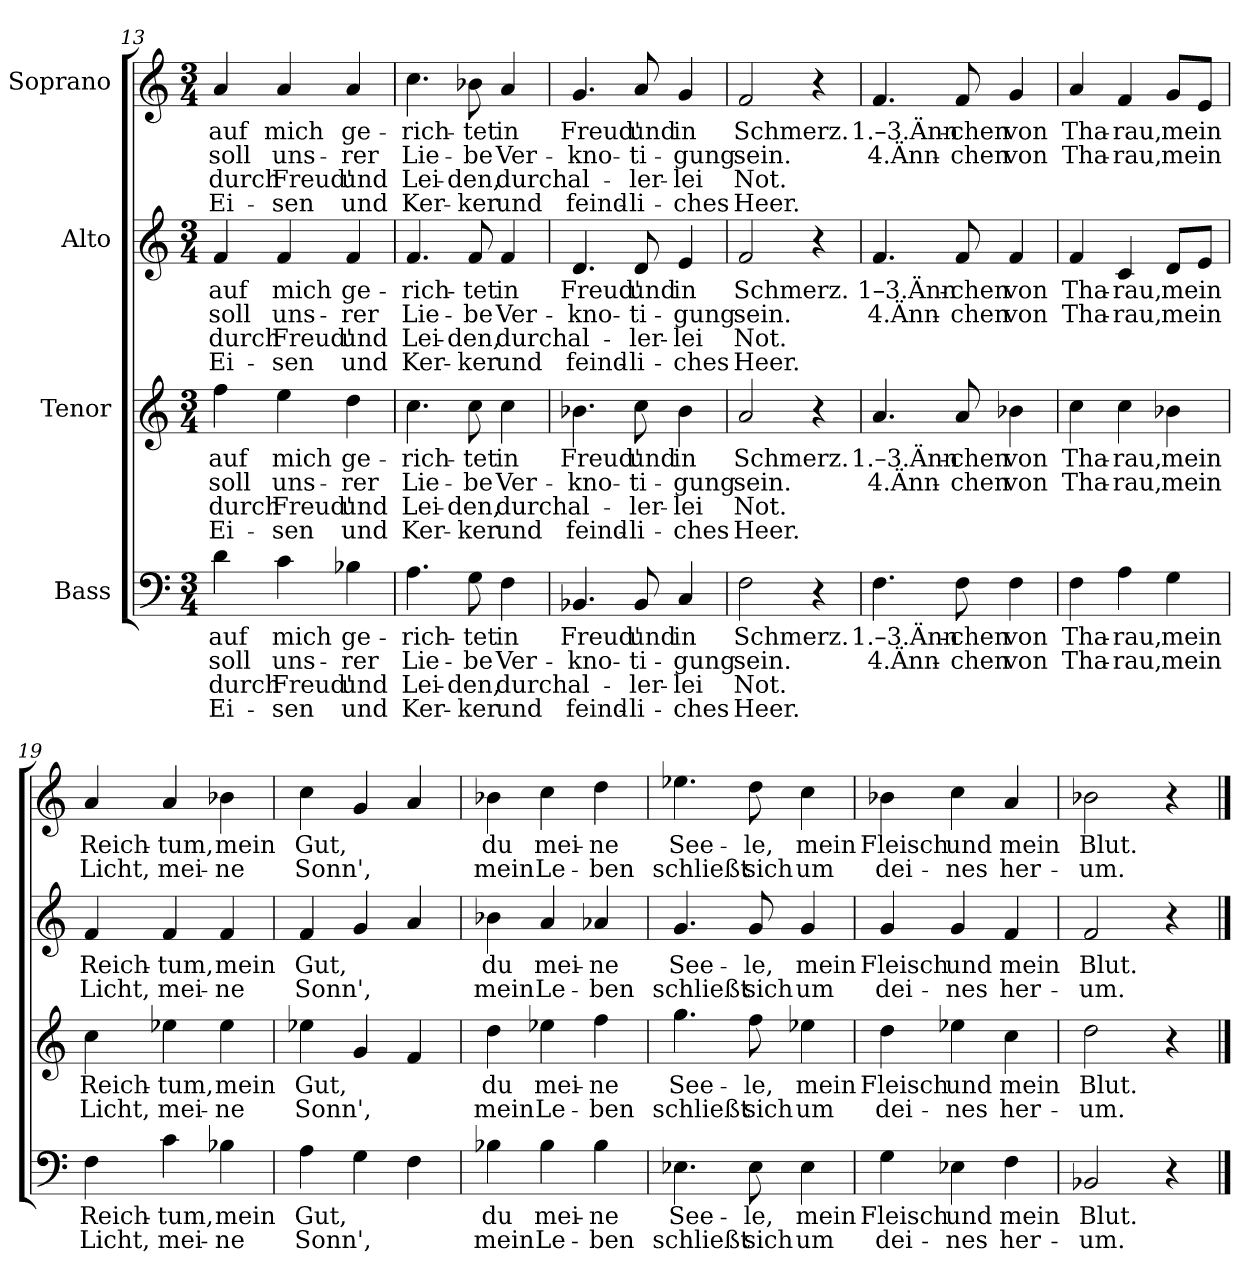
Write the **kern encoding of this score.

**kern	**text	**text	**text	**text	**kern	**text	**text	**text	**text	**kern	**text	**text	**text	**text	**kern	**text	**text	**text	**text
*part4	*part4	*part4	*part4	*part4	*part3	*part3	*part3	*part3	*part3	*part2	*part2	*part2	*part2	*part2	*part1	*part1	*part1	*part1	*part1
*staff4	*staff4	*staff4	*staff4	*staff4	*staff3	*staff3	*staff3	*staff3	*staff3	*staff2	*staff2	*staff2	*staff2	*staff2	*staff1	*staff1	*staff1	*staff1	*staff1
*I"Bass	*	*	*	*	*I"Tenor	*	*	*	*	*I"Alto	*	*	*	*	*I"Soprano	*	*	*	*
*clefF4	*	*	*	*	*clefG2	*	*	*	*	*clefG2	*	*	*	*	*clefG2	*	*	*	*
*k[]	*	*	*	*	*k[]	*	*	*	*	*k[]	*	*	*	*	*k[]	*	*	*	*
*M3/4	*	*	*	*	*M3/4	*	*	*	*	*M3/4	*	*	*	*	*M3/4	*	*	*	*
=13	=13	=13	=13	=13	=13	=13	=13	=13	=13	=13	=13	=13	=13	=13	=13	=13	=13	=13	=13
!	!LO:LY:b	!LO:LY:b	!LO:LY:b	!LO:LY:b	!	!LO:LY:b	!LO:LY:b	!LO:LY:b	!LO:LY:b	!	!LO:LY:b	!LO:LY:b	!LO:LY:b	!LO:LY:b	!	!LO:LY:b	!LO:LY:b	!LO:LY:b	!LO:LY:b
4d\	auf	soll	durch	Ei-	4ff\	auf	soll	durch	Ei-	4f/	auf	soll	durch	Ei-	4a/	auf	soll	durch	Ei-
!	!LO:LY:b	!LO:LY:b	!LO:LY:b	!LO:LY:b	!	!LO:LY:b	!LO:LY:b	!LO:LY:b	!LO:LY:b	!	!LO:LY:b	!LO:LY:b	!LO:LY:b	!LO:LY:b	!	!LO:LY:b	!LO:LY:b	!LO:LY:b	!LO:LY:b
4c\	mich	uns-	Freud'	-sen	4ee\	mich	uns-	Freud'	-sen	4f/	mich	uns-	Freud'	-sen	4a/	mich	uns-	Freud'	-sen
!	!LO:LY:b	!LO:LY:b	!LO:LY:b	!LO:LY:b	!	!LO:LY:b	!LO:LY:b	!LO:LY:b	!LO:LY:b	!	!LO:LY:b	!LO:LY:b	!LO:LY:b	!LO:LY:b	!	!LO:LY:b	!LO:LY:b	!LO:LY:b	!LO:LY:b
4B-X\	ge-	-rer	und	und	4dd\	ge-	-rer	und	und	4f/	ge-	-rer	und	und	4a/	ge-	-rer	und	und
=14	=14	=14	=14	=14	=14	=14	=14	=14	=14	=14	=14	=14	=14	=14	=14	=14	=14	=14	=14
!	!LO:LY:b	!LO:LY:b	!LO:LY:b	!LO:LY:b	!	!LO:LY:b	!LO:LY:b	!LO:LY:b	!LO:LY:b	!	!LO:LY:b	!LO:LY:b	!LO:LY:b	!LO:LY:b	!	!LO:LY:b	!LO:LY:b	!LO:LY:b	!LO:LY:b
4.A\	-rich-	Lie-	Lei-	Ker-	4.cc\	-rich-	Lie-	Lei-	Ker-	4.f/	-rich-	Lie-	Lei-	Ker-	4.cc\	-rich-	Lie-	Lei-	Ker-
!	!LO:LY:b	!LO:LY:b	!LO:LY:b	!LO:LY:b	!	!LO:LY:b	!LO:LY:b	!LO:LY:b	!LO:LY:b	!	!LO:LY:b	!LO:LY:b	!LO:LY:b	!LO:LY:b	!	!LO:LY:b	!LO:LY:b	!LO:LY:b	!LO:LY:b
8G\	-tet	-be	-den,	-ker	8cc\	-tet	-be	-den,	-ker	8f/	-tet	-be	-den,	-ker	8b-X\	-tet	-be	-den,	-ker
!	!LO:LY:b	!LO:LY:b	!LO:LY:b	!LO:LY:b	!	!LO:LY:b	!LO:LY:b	!LO:LY:b	!LO:LY:b	!	!LO:LY:b	!LO:LY:b	!LO:LY:b	!LO:LY:b	!	!LO:LY:b	!LO:LY:b	!LO:LY:b	!LO:LY:b
4F\	in	Ver-	durch	und	4cc\	in	Ver-	durch	und	4f/	in	Ver-	durch	und	4a/	in	Ver-	durch	und
!!LO:LB:g=z
=15	=15	=15	=15	=15	=15	=15	=15	=15	=15	=15	=15	=15	=15	=15	=15	=15	=15	=15	=15
!	!LO:LY:b	!LO:LY:b	!LO:LY:b	!LO:LY:b	!	!LO:LY:b	!LO:LY:b	!LO:LY:b	!LO:LY:b	!	!LO:LY:b	!LO:LY:b	!LO:LY:b	!LO:LY:b	!	!LO:LY:b	!LO:LY:b	!LO:LY:b	!LO:LY:b
4.BB-X/	Freud'	-kno-	al-	feind-	4.b-X\	Freud'	-kno-	al-	feind-	4.d/	Freud'	-kno-	al-	feind-	4.g/	Freud'	-kno-	al-	feind-
!	!LO:LY:b	!LO:LY:b	!LO:LY:b	!LO:LY:b	!	!LO:LY:b	!LO:LY:b	!LO:LY:b	!LO:LY:b	!	!LO:LY:b	!LO:LY:b	!LO:LY:b	!LO:LY:b	!	!LO:LY:b	!LO:LY:b	!LO:LY:b	!LO:LY:b
8BB-/	und	-ti-	-ler-	-li-	8cc\	und	-ti-	-ler-	-li-	8d/	und	-ti-	-ler-	-li-	8a/	und	-ti-	-ler-	-li-
!	!LO:LY:b	!LO:LY:b	!LO:LY:b	!LO:LY:b	!	!LO:LY:b	!LO:LY:b	!LO:LY:b	!LO:LY:b	!	!LO:LY:b	!LO:LY:b	!LO:LY:b	!LO:LY:b	!	!LO:LY:b	!LO:LY:b	!LO:LY:b	!LO:LY:b
4C/	in	-gung	-lei	-ches	4b-\	in	-gung	-lei	-ches	4e/	in	-gung	-lei	-ches	4g/	in	-gung	-lei	-ches
=16	=16	=16	=16	=16	=16	=16	=16	=16	=16	=16	=16	=16	=16	=16	=16	=16	=16	=16	=16
!	!LO:LY:b	!LO:LY:b	!LO:LY:b	!LO:LY:b	!	!LO:LY:b	!LO:LY:b	!LO:LY:b	!LO:LY:b	!	!LO:LY:b	!LO:LY:b	!LO:LY:b	!LO:LY:b	!	!LO:LY:b	!LO:LY:b	!LO:LY:b	!LO:LY:b
2F\	Schmerz.	sein.	Not.	Heer.	2a/	Schmerz.	sein.	Not.	Heer.	2f/	Schmerz.	sein.	Not.	Heer.	2f/	Schmerz.	sein.	Not.	Heer.
4r	.	.	.	.	4r	.	.	.	.	4r	.	.	.	.	4r	.	.	.	.
!!LO:PB:g=z
=17	=17	=17	=17	=17	=17	=17	=17	=17	=17	=17	=17	=17	=17	=17	=17	=17	=17	=17	=17
!	!LO:LY:b	!LO:LY:b	!	!	!	!LO:LY:b	!LO:LY:b	!	!	!	!LO:LY:b	!LO:LY:b	!	!	!	!LO:LY:b	!LO:LY:b	!	!
4.F\	1.–3.Änn-	4.Änn-	.	.	4.a/	1.–3.Änn-	4.Änn-	.	.	4.f/	1–3.Änn-	4.Änn-	.	.	4.f/	1.–3.Änn-	4.Änn-	.	.
!	!LO:LY:b	!LO:LY:b	!	!	!	!LO:LY:b	!LO:LY:b	!	!	!	!LO:LY:b	!LO:LY:b	!	!	!	!LO:LY:b	!LO:LY:b	!	!
8F\	-chen	-chen	.	.	8a/	-chen	-chen	.	.	8f/	-chen	-chen	.	.	8f/	-chen	-chen	.	.
!	!LO:LY:b	!LO:LY:b	!	!	!	!LO:LY:b	!LO:LY:b	!	!	!	!LO:LY:b	!LO:LY:b	!	!	!	!LO:LY:b	!LO:LY:b	!	!
4F\	von	von	.	.	4b-X\	von	von	.	.	4f/	von	von	.	.	4g/	von	von	.	.
=18	=18	=18	=18	=18	=18	=18	=18	=18	=18	=18	=18	=18	=18	=18	=18	=18	=18	=18	=18
!	!LO:LY:b	!LO:LY:b	!	!	!	!LO:LY:b	!LO:LY:b	!	!	!	!LO:LY:b	!LO:LY:b	!	!	!	!LO:LY:b	!LO:LY:b	!	!
4F\	Tha-	Tha-	.	.	4cc\	Tha-	Tha-	.	.	4f/	Tha-	Tha-	.	.	4a/	Tha-	Tha-	.	.
!	!LO:LY:b	!LO:LY:b	!	!	!	!LO:LY:b	!LO:LY:b	!	!	!	!LO:LY:b	!LO:LY:b	!	!	!	!LO:LY:b	!LO:LY:b	!	!
4A\	-rau,	-rau,	.	.	4cc\	-rau,	-rau,	.	.	4c/	-rau,	-rau,	.	.	4f/	-rau,	-rau,	.	.
!	!LO:LY:b	!LO:LY:b	!	!	!	!LO:LY:b	!LO:LY:b	!	!	!	!LO:LY:b	!LO:LY:b	!	!	!	!LO:LY:b	!LO:LY:b	!	!
4G\	mein	mein	.	.	4b-X\	mein	mein	.	.	8d/L	mein	mein	.	.	8g/L	mein	mein	.	.
.	.	.	.	.	.	.	.	.	.	8e/J	.	.	.	.	8e/J	.	.	.	.
=19	=19	=19	=19	=19	=19	=19	=19	=19	=19	=19	=19	=19	=19	=19	=19	=19	=19	=19	=19
!	!LO:LY:b	!LO:LY:b	!	!	!	!LO:LY:b	!LO:LY:b	!	!	!	!LO:LY:b	!LO:LY:b	!	!	!	!LO:LY:b	!LO:LY:b	!	!
4F\	Reich-	Licht,	.	.	4cc\	Reich-	Licht,	.	.	4f/	Reich-	Licht,	.	.	4a/	Reich-	Licht,	.	.
!	!LO:LY:b	!LO:LY:b	!	!	!	!LO:LY:b	!LO:LY:b	!	!	!	!LO:LY:b	!LO:LY:b	!	!	!	!LO:LY:b	!LO:LY:b	!	!
4c\	-tum,	mei-	.	.	4ee-X\	-tum,	mei-	.	.	4f/	-tum,	mei-	.	.	4a/	-tum,	mei-	.	.
!	!LO:LY:b	!LO:LY:b	!	!	!	!LO:LY:b	!LO:LY:b	!	!	!	!LO:LY:b	!LO:LY:b	!	!	!	!LO:LY:b	!LO:LY:b	!	!
4B-X\	mein	-ne	.	.	4ee-\	mein	-ne	.	.	4f/	mein	-ne	.	.	4b-X\	mein	-ne	.	.
=20	=20	=20	=20	=20	=20	=20	=20	=20	=20	=20	=20	=20	=20	=20	=20	=20	=20	=20	=20
!	!LO:LY:b	!LO:LY:b	!	!	!	!LO:LY:b	!LO:LY:b	!	!	!	!LO:LY:b	!LO:LY:b	!	!	!	!LO:LY:b	!LO:LY:b	!	!
4A\	Gut,	Sonn',	.	.	4ee-X\	Gut,	Sonn',	.	.	4f/	Gut,	Sonn',	.	.	4cc\	Gut,	Sonn',	.	.
4G\	.	.	.	.	4g/	.	.	.	.	4g/	.	.	.	.	4g/	.	.	.	.
4F\	.	.	.	.	4f/	.	.	.	.	4a/	.	.	.	.	4a/	.	.	.	.
!!LO:LB:g=z
=21	=21	=21	=21	=21	=21	=21	=21	=21	=21	=21	=21	=21	=21	=21	=21	=21	=21	=21	=21
!	!LO:LY:b	!LO:LY:b	!	!	!	!LO:LY:b	!LO:LY:b	!	!	!	!LO:LY:b	!LO:LY:b	!	!	!	!LO:LY:b	!LO:LY:b	!	!
4B-X\	du	mein	.	.	4dd\	du	mein	.	.	4b-X\	du	mein	.	.	4b-X\	du	mein	.	.
!	!LO:LY:b	!LO:LY:b	!	!	!	!LO:LY:b	!LO:LY:b	!	!	!	!LO:LY:b	!LO:LY:b	!	!	!	!LO:LY:b	!LO:LY:b	!	!
4B-\	mei-	Le-	.	.	4ee-X\	mei-	Le-	.	.	4a/	mei-	Le-	.	.	4cc\	mei-	Le-	.	.
!	!LO:LY:b	!LO:LY:b	!	!	!	!LO:LY:b	!LO:LY:b	!	!	!	!LO:LY:b	!LO:LY:b	!	!	!	!LO:LY:b	!LO:LY:b	!	!
4B-\	-ne	-ben	.	.	4ff\	-ne	-ben	.	.	4a-X/	-ne	-ben	.	.	4dd\	-ne	-ben	.	.
!!LO:PB:g=z
=22	=22	=22	=22	=22	=22	=22	=22	=22	=22	=22	=22	=22	=22	=22	=22	=22	=22	=22	=22
!	!LO:LY:b	!LO:LY:b	!	!	!	!LO:LY:b	!LO:LY:b	!	!	!	!LO:LY:b	!LO:LY:b	!	!	!	!LO:LY:b	!LO:LY:b	!	!
4.E-X\	See-	schließt	.	.	4.gg\	See-	schließt	.	.	4.g/	See-	schließt	.	.	4.ee-X\	See-	schließt	.	.
!	!LO:LY:b	!LO:LY:b	!	!	!	!LO:LY:b	!LO:LY:b	!	!	!	!LO:LY:b	!LO:LY:b	!	!	!	!LO:LY:b	!LO:LY:b	!	!
8E-\	-le,	sich	.	.	8ff\	-le,	sich	.	.	8g/	-le,	sich	.	.	8dd\	-le,	sich	.	.
!	!LO:LY:b	!LO:LY:b	!	!	!	!LO:LY:b	!LO:LY:b	!	!	!	!LO:LY:b	!LO:LY:b	!	!	!	!LO:LY:b	!LO:LY:b	!	!
4E-\	mein	um	.	.	4ee-X\	mein	um	.	.	4g/	mein	um	.	.	4cc\	mein	um	.	.
=23	=23	=23	=23	=23	=23	=23	=23	=23	=23	=23	=23	=23	=23	=23	=23	=23	=23	=23	=23
!	!LO:LY:b	!LO:LY:b	!	!	!	!LO:LY:b	!LO:LY:b	!	!	!	!LO:LY:b	!LO:LY:b	!	!	!	!LO:LY:b	!LO:LY:b	!	!
4G\	Fleisch	dei-	.	.	4dd\	Fleisch	dei-	.	.	4g/	Fleisch	dei-	.	.	4b-X\	Fleisch	dei-	.	.
!	!LO:LY:b	!LO:LY:b	!	!	!	!LO:LY:b	!LO:LY:b	!	!	!	!LO:LY:b	!LO:LY:b	!	!	!	!LO:LY:b	!LO:LY:b	!	!
4E-X\	und	-nes	.	.	4ee-X\	und	-nes	.	.	4g/	und	-nes	.	.	4cc\	und	-nes	.	.
!	!LO:LY:b	!LO:LY:b	!	!	!	!LO:LY:b	!LO:LY:b	!	!	!	!LO:LY:b	!LO:LY:b	!	!	!	!LO:LY:b	!LO:LY:b	!	!
4F\	mein	her-	.	.	4cc\	mein	her-	.	.	4f/	mein	her-	.	.	4a/	mein	her-	.	.
=24	=24	=24	=24	=24	=24	=24	=24	=24	=24	=24	=24	=24	=24	=24	=24	=24	=24	=24	=24
!	!LO:LY:b	!LO:LY:b	!	!	!	!LO:LY:b	!LO:LY:b	!	!	!	!LO:LY:b	!LO:LY:b	!	!	!	!LO:LY:b	!LO:LY:b	!	!
2BB-X/	Blut.	-um.	.	.	2dd\	Blut.	-um.	.	.	2f/	Blut.	-um.	.	.	2b-X\	Blut.	-um.	.	.
4r	.	.	.	.	4r	.	.	.	.	4r	.	.	.	.	4r	.	.	.	.
==	==	==	==	==	==	==	==	==	==	==	==	==	==	==	==	==	==	==	==
*-	*-	*-	*-	*-	*-	*-	*-	*-	*-	*-	*-	*-	*-	*-	*-	*-	*-	*-	*-
